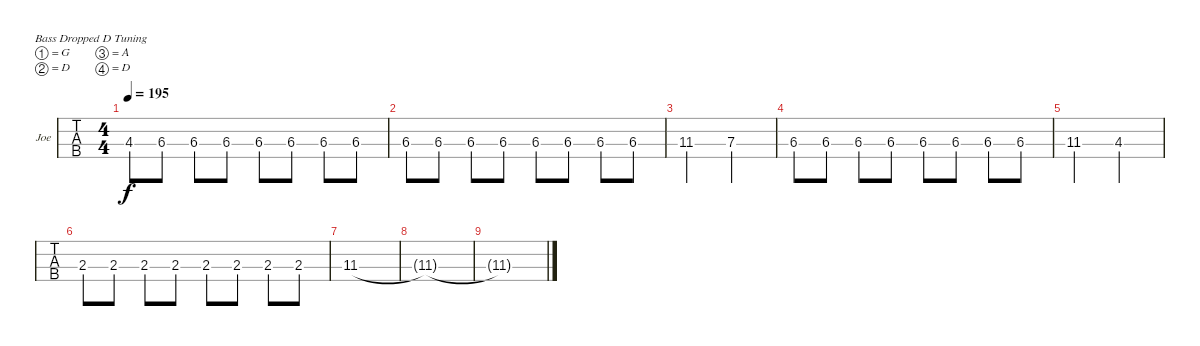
\defaultSystemsLayout 4
\bracketExtendMode groupsimilarinstruments
\firstSystemTrackNameOrientation horizontal
\otherSystemsTrackNameOrientation horizontal
\track ("Electric Bass" "Joe ") {instrument electricbassfinger}
\staff {tabs}
\tuning (G2 D2 A1 D1)
\ts (4 4)
\tempo 195
\clef f4
\scale
0.333333
\ks c
4.3.8{dy f} 6.3.8 6.3.8 6.3.8 6.3.8 6.3.8 6.3.8 6.3.8 |
\scale
0.333333 6.3.8 6.3.8 6.3.8 6.3.8 6.3.8 6.3.8 6.3.8 6.3.8 |
\scale
0.333333 11.3.2 7.3.2 |
\scale
0.333333 6.3.8 6.3.8 6.3.8 6.3.8 6.3.8 6.3.8 6.3.8 6.3.8 |
\scale
0.333333 11.3.2 4.3.2 |
\scale
0.333333 2.3.8 2.3.8 2.3.8 2.3.8 2.3.8 2.3.8 2.3.8 2.3.8 |
\scale
0.333333 11.3.1 |
\scale
0.333333 11.3{t}.1 |
\scale
0.333333 11.3{t}.1
